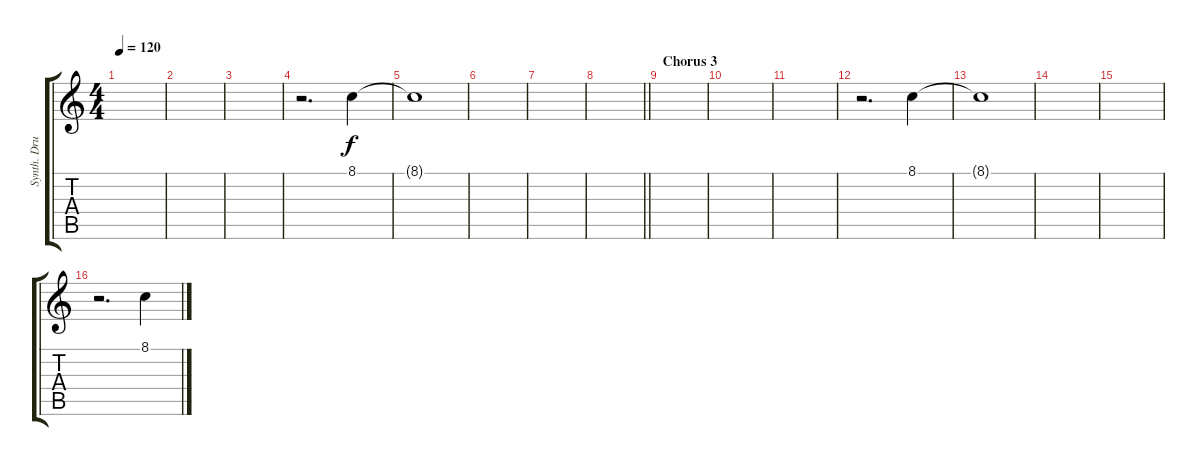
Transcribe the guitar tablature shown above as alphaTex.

\track ("Synth. Drum" "Synth. Dru") {instrument synthdrum}
\staff {score tabs}
\tuning (E4 B3 G3 D3 A2 E2) {hide}
\ts (4 4)
\tempo 120
\clef g2
\ks c
|
|
|
r.2{d} 8.1.4 |
8.1{t}.1 |
|
|
\barLineRight lightlight
|
\section ("" "Chorus 3")
|
|
|
r.2{d} 8.1.4 |
8.1{t}.1 |
|
|
r.2{d} 8.1.4
